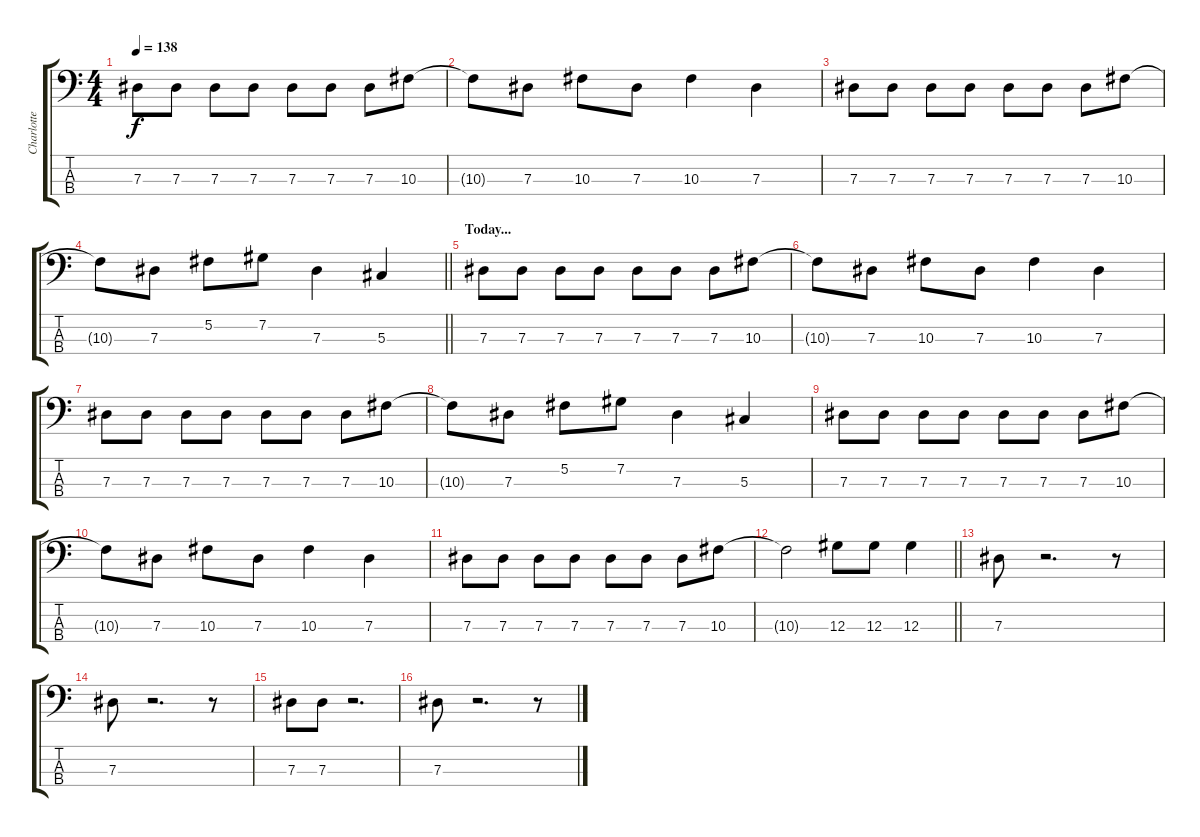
\track ("Charlotte" "Charlotte") {instrument electricbassfinger}
\staff {score tabs}
\tuning (Gb2 Db2 Ab1 Eb1) {hide}
\ts (4 4)
\tempo 138
\clef f4
\ks c
7.3.8{dy f} 7.3.8 7.3.8 7.3.8 7.3.8 7.3.8 7.3.8 10.3.8 |
10.3{t}.8 7.3.8 10.3.8 7.3.8 10.3.4 7.3.4 |
7.3.8 7.3.8 7.3.8 7.3.8 7.3.8 7.3.8 7.3.8 10.3.8 |
\barLineRight lightlight
10.3{t}.8 7.3.8 5.2.8 7.2.8 7.3.4 5.3.4 |
\section ("" "Today...")
7.3.8 7.3.8 7.3.8 7.3.8 7.3.8 7.3.8 7.3.8 10.3.8 |
10.3{t}.8 7.3.8 10.3.8 7.3.8 10.3.4 7.3.4 |
7.3.8 7.3.8 7.3.8 7.3.8 7.3.8 7.3.8 7.3.8 10.3.8 |
10.3{t}.8 7.3.8 5.2.8 7.2.8 7.3.4 5.3.4 |
7.3.8 7.3.8 7.3.8 7.3.8 7.3.8 7.3.8 7.3.8 10.3.8 |
10.3{t}.8 7.3.8 10.3.8 7.3.8 10.3.4 7.3.4 |
7.3.8 7.3.8 7.3.8 7.3.8 7.3.8 7.3.8 7.3.8 10.3.8 |
\barLineRight lightlight
10.3{t}.2 12.3.8 12.3.8 12.3.4 |
7.3.8{volume 16} r.2{d} r.8 |
7.3.8 r.2{d} r.8 |
7.3.8 7.3.8 r.2{d} |
7.3.8 r.2{d} r.8
